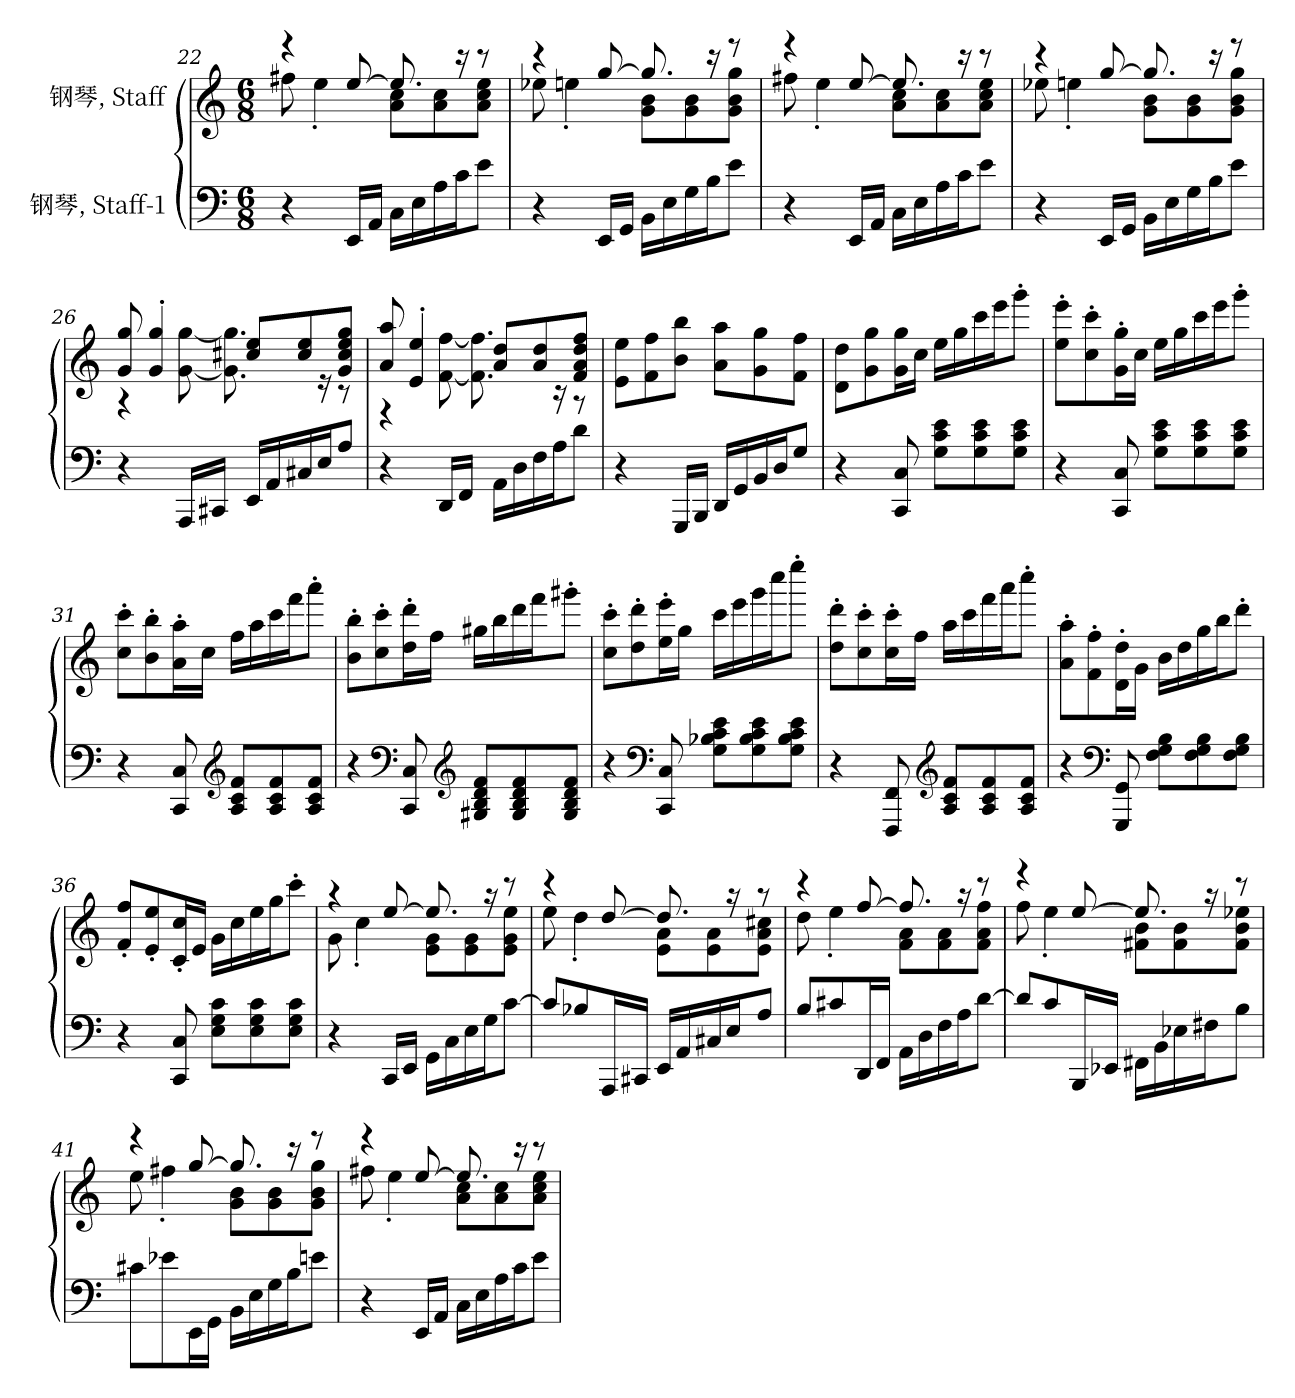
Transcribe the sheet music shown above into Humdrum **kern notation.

**kern	**kern
*part2	*part1
*staff2	*staff1
*I"钢琴, Staff-1	*I"钢琴, Staff
*clefF4	*clefG2
*k[]	*k[]
*M6/8	*M6/8
=22	=22
*	*^
4r	4r	8ff#X\
.	.	4ee'\
16EE/LL	[8ee/	.
16AA/JJ	.	.
16C\LL	8.ee/]	8a\ 8cc\L
16E\	.	.
16A\	.	8a\ 8cc\
16c\J	16r	.
8e\J	8r	8a\ 8cc\ 8ee\J
=23	=23	=23
4r	4r	8ee-X\
.	.	4een'\
16EE/LL	[8gg/	.
16GG/JJ	.	.
16BB\LL	8.gg/]	8g\ 8b\L
16E\	.	.
16G\	.	8g\ 8b\
16B\J	16r	.
8e\J	8r	8g\ 8b\ 8gg\J
=24	=24	=24
4r	4r	8ff#X\
.	.	4ee'\
16EE/LL	[8ee/	.
16AA/JJ	.	.
16C\LL	8.ee/]	8a\ 8cc\L
16E\	.	.
16A\	.	8a\ 8cc\
16c\J	16r	.
8e\J	8r	8a\ 8cc\ 8ee\J
!!LO:LB:g=z	!!
=25	=25	=25
4r	4r	8ee-X\
.	.	4een'\
16EE/LL	[8gg/	.
16GG/JJ	.	.
16BB\LL	8.gg/]	8g\ 8b\L
16E\	.	.
16G\	.	8g\ 8b\
16B\J	16r	.
8e\J	8r	8g\ 8b\ 8gg\J
=26	=26	=26
4r	8g/ 8gg/	4r
.	4g/' 4gg/'	.
16AAA/LL	.	[8g\ [8gg\
16CC#X/JJ	.	.
16EE/LL	8cc#X/ 8ee/L	8.g\] 8.gg\]
16AA/	.	.
16C#X/	8cc#/ 8ee/	.
16E/J	.	16r
8A/J	8g/ 8cc#/ 8ee/ 8gg/J	8r
=27	=27	=27
4r	8a/ 8aa/	4r
.	4e/' 4ee/'	.
16DD/LL	.	[8f\ [8ff\
16FF/JJ	.	.
16AA\LL	8a/ 8dd/L	8.f\] 8.ff\]
16D\	.	.
16F\	8a/ 8dd/	.
16A\J	.	16r
8d\J	8f/ 8a/ 8dd/ 8ff/J	8r
*	*v	*v
=28	=28
4r	8e\ 8ee\L
.	8f\ 8ff\
16GGG/LL	8b\ 8bb\J
16BBB/JJ	.
16DD/LL	8a\ 8aa\L
16GG/	.
16BB/	8g\ 8gg\
16D/J	.
8G/J	8f\ 8ff\J
!!LO:LB:g=z
=29	=29
4r	8d\ 8dd\L
.	8g\ 8gg\
8CC/ 8C/	16g\ 16gg\L
.	16cc\JJ
8G\ 8c\ 8e\L	16ee\LL
.	16gg\
8G\ 8c\ 8e\	16ccc\
.	16eee\J
8G\ 8c\ 8e\J	8ggg'\J
=30	=30
4r	8ee\' 8eee\'L
.	8cc\' 8ccc\'
8CC/ 8C/	16g\' 16gg\'L
.	16cc\JJ
8G\ 8c\ 8e\L	16ee\LL
.	16gg\
8G\ 8c\ 8e\	16ccc\
.	16eee\J
8G\ 8c\ 8e\J	8ggg'\J
=31	=31
4r	8cc\' 8ccc\'L
.	8b\' 8bb\'
8CC/ 8C/	16a\' 16aa\'L
.	16cc\JJ
*clefG2	*
8A/ 8c/ 8f/L	16ff\LL
.	16aa\
8A/ 8c/ 8f/	16ccc\
.	16fff\J
8A/ 8c/ 8f/J	8aaa'\J
!!LO:LB:g=z
=32	=32
4r	8b\' 8bb\'L
.	8cc\' 8ccc\'
*clefF4	*
8CC/ 8C/	16dd\' 16ddd\'L
.	16ff\JJ
*clefG2	*
8G#X/ 8B/ 8d/ 8f/L	16gg#X\LL
.	16bb\
8G#/ 8B/ 8d/ 8f/	16ddd\
.	16fff\J
8G#/ 8B/ 8d/ 8f/J	8ggg#X'\J
=33	=33
4r	8cc\' 8ccc\'L
.	8dd\' 8ddd\'
*clefF4	*
8CC/ 8C/	16ee\' 16eee\'L
.	16gg\JJ
8G\ 8B-X\ 8c\ 8e\L	16ccc\LL
.	16eee\
8G\ 8B-\ 8c\ 8e\	16ggg\
.	16cccc\J
8G\ 8B-\ 8c\ 8e\J	8eeee'\J
=34	=34
4r	8dd\' 8ddd\'L
.	8cc\' 8ccc\'
8FFF/ 8FF/	16cc\' 16ccc\'L
.	16ff\JJ
*clefG2	*
8A/ 8c/ 8f/L	16aa\LL
.	16ccc\
8A/ 8c/ 8f/	16fff\
.	16aaa\J
8A/ 8c/ 8f/J	8cccc'\J
!!LO:LB:g=z
=35	=35
4r	8a\' 8aa\'L
.	8f\' 8ff\'
*clefF4	*
8GGG/ 8GG/	16d\' 16dd\'L
.	16g\JJ
8F\ 8G\ 8B\L	16b\LL
.	16dd\
8F\ 8G\ 8B\	16gg\
.	16bb\J
8F\ 8G\ 8B\J	8ddd'\J
=36	=36
4r	8f/' 8ff/'L
.	8e/' 8ee/'
8CC/ 8C/	16c/' 16cc/'L
.	16e/JJ
8E\ 8G\ 8c\L	16g\LL
.	16cc\
8E\ 8G\ 8c\	16ee\
.	16gg\J
8E\ 8G\ 8c\J	8ccc'\J
=37	=37
*	*^
4r	4r	8g\
.	.	4cc'\
16CC/LL	[8ee/	.
16EE/JJ	.	.
16GG\LL	8.ee/]	8e\ 8g\L
16C\	.	.
16E\	.	8e\ 8g\
16G\J	16r	.
[8c\J	8r	8e\ 8g\ 8ee\J
=38	=38	=38
8c/L]	4r	8ee\
8B-X/	.	4dd'\
16AAA/L	[8dd/	.
16CC#X/JJ	.	.
16EE/LL	8.dd/]	8e\ 8a\L
16AA/	.	.
16C#X/	.	8e\ 8a\
16E/J	16r	.
8A/J	8r	8e\ 8a\ 8cc#X\J
!!LO:LB:g=z	!!
=39	=39	=39
8B/L	4r	8dd\
8c#X/	.	4ee'\
16DD/L	[8ff/	.
16FF/JJ	.	.
16AA\LL	8.ff/]	8f\ 8a\L
16D\	.	.
16F\	.	8f\ 8a\
16A\J	16r	.
[8d\J	8r	8f\ 8a\ 8ff\J
=40	=40	=40
8d/L]	4r	8ff\
8c/	.	4ee'\
16BBB/L	[8ee/	.
16EE-X/JJ	.	.
16FF#X\LL	8.ee/]	8f#X\ 8b\L
16BB\	.	.
16E-X\	.	8f#\ 8b\
16F#X\J	16r	.
8B\J	8r	8f#\ 8b\ 8ee-X\J
=41	=41	=41
8c#X\L	4r	8ee\
8e-X\	.	4ff#X'\
16EE\L	[8gg/	.
16GG\JJ	.	.
16BB\LL	8.gg/]	8g\ 8b\L
16E\	.	.
16G\	.	8g\ 8b\
16B\J	16r	.
8en\J	8r	8g\ 8b\ 8gg\J
!!LO:PB:g=z	!!
=42	=42	=42
4r	4r	8ff#X\
.	.	4ee'\
16EE/LL	[8ee/	.
16AA/JJ	.	.
16C\LL	8.ee/]	8a\ 8cc\L
16E\	.	.
16A\	.	8a\ 8cc\
16c\J	16r	.
8e\J	8r	8a\ 8cc\ 8ee\J
*	*v	*v
=	=
*-	*-
